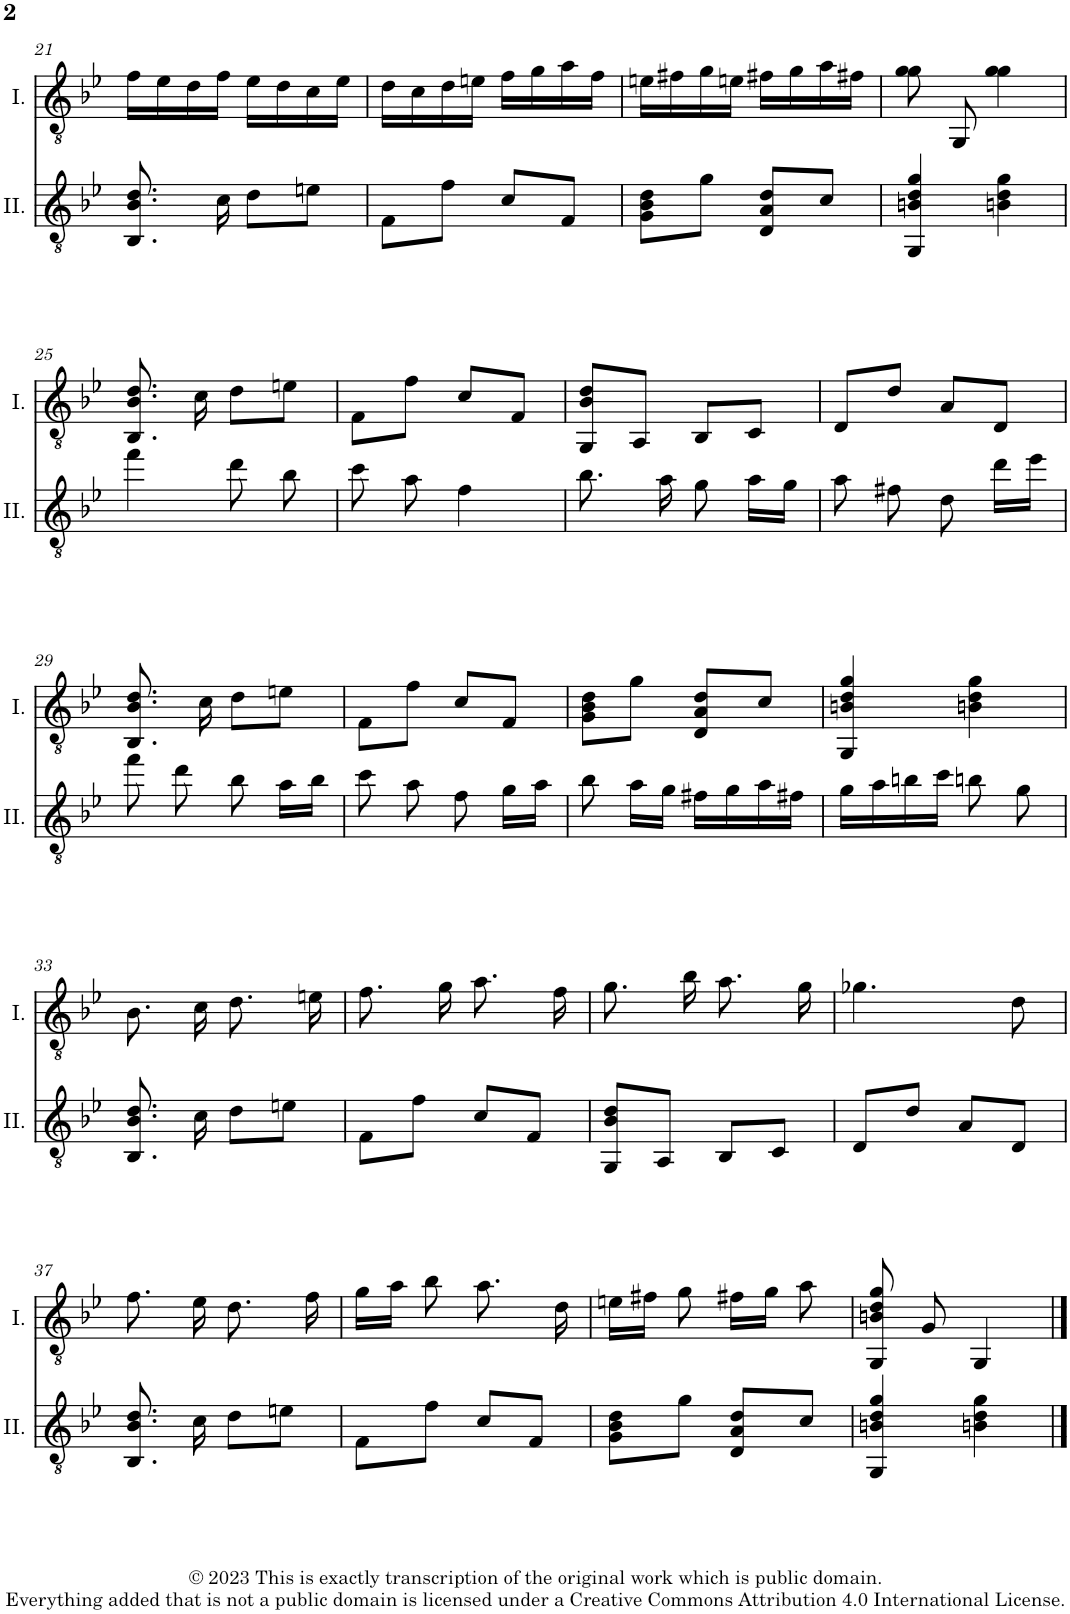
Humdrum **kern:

**kern	**kern
*part2	*part1
*staff2	*staff1
*I"II.	*I"I.
*I'II.	*I'I.
!!LO:PB:g=z
*clefGv2	*clefGv2
*k[b-e-]	*k[b-e-]
*M2/2	*M2/2
*met(c|)	*met(c|)
=21	=21
8.BB-/ 8.B-/ 8.d/	16f\LL
.	16e-\
.	16d\
16c\	16f\JJ
8d\L	16e-\LL
.	16d\
8en\J	16c\
.	16e-\JJ
=22	=22
8F\L	16d\LL
.	16c\
8f\J	16d\
.	16en\JJ
8c/L	16f\LL
.	16g\
8F/J	16a\
.	16f\JJ
=23	=23
8G\ 8B-\ 8d\L	16en\LL
.	16f#X\
8g\J	16g\
.	16en\JJ
8D/ 8A/ 8d/L	16f#X\LL
.	16g\
8c/J	16a\
.	16f#X\JJ
=24	=24
4GG/ 4Bn/ 4d/ 4g/	8g\ 8g\
.	8GG/
4Bn\ 4d\ 4g\	4g\ 4g\
!!LO:LB:g=z
=25	=25
4ff\	8.BB-/ 8.B-/ 8.d/
.	16c\
8dd\	8d\L
8b-\	8en\J
=26	=26
8cc\	8F\L
8a\	8f\J
4f\	8c/L
.	8F/J
=27	=27
8.b-\	8GG/ 8B-/ 8d/L
.	8AA/J
16a\	.
8g\	8BB-/L
16a\LL	8C/J
16g\JJ	.
=28	=28
8a\	8D/L
8f#X\	8d/J
8d\	8A/L
16dd\LL	8D/J
16ee-\JJ	.
!!LO:LB:g=z
=29	=29
8ff\	8.BB-/ 8.B-/ 8.d/
8dd\	.
.	16c\
8b-\	8d\L
16a\LL	8en\J
16b-\JJ	.
=30	=30
8cc\	8F\L
8a\	8f\J
8f\	8c/L
16g\LL	8F/J
16a\JJ	.
=31	=31
8b-\	8G\ 8B-\ 8d\L
16a\LL	8g\J
16g\JJ	.
16f#X\LL	8D/ 8A/ 8d/L
16g\	.
16a\	8c/J
16f#X\JJ	.
=32	=32
16g\LL	4GG/ 4Bn/ 4d/ 4g/
16a\	.
16bn\	.
16cc\JJ	.
8bn\	4Bn\ 4d\ 4g\
8g\	.
!!LO:LB:g=z
=33	=33
8.BB-/ 8.B-/ 8.d/	8.B-\
16c\	16c\
8d\L	8.d\
8en\J	.
.	16en\
=34	=34
8F\L	8.f\
8f\J	.
.	16g\
8c/L	8.a\
8F/J	.
.	16f\
=35	=35
8GG/ 8B-/ 8d/L	8.g\
8AA/J	.
.	16b-\
8BB-/L	8.a\
8C/J	.
.	16g\
=36	=36
8D/L	4.g-X\
8d/J	.
8A/L	.
8D/J	8d\
!!LO:LB:g=z
=37	=37
8.BB-/ 8.B-/ 8.d/	8.f\
16c\	16e-\
8d\L	8.d\
8en\J	.
.	16f\
=38	=38
8F\L	16g\LL
.	16a\JJ
8f\J	8b-\
8c/L	8.a\
8F/J	.
.	16d\
=39	=39
8G\ 8B-\ 8d\L	16en\LL
.	16f#X\JJ
8g\J	8g\
8D/ 8A/ 8d/L	16f#X\LL
.	16g\JJ
8c/J	8a\
=40	=40
4GG/ 4Bn/ 4d/ 4g/	8GG/ 8Bn/ 8d/ 8g/
.	8G/
4Bn\ 4d\ 4g\	4GG/
==	==
*-	*-
